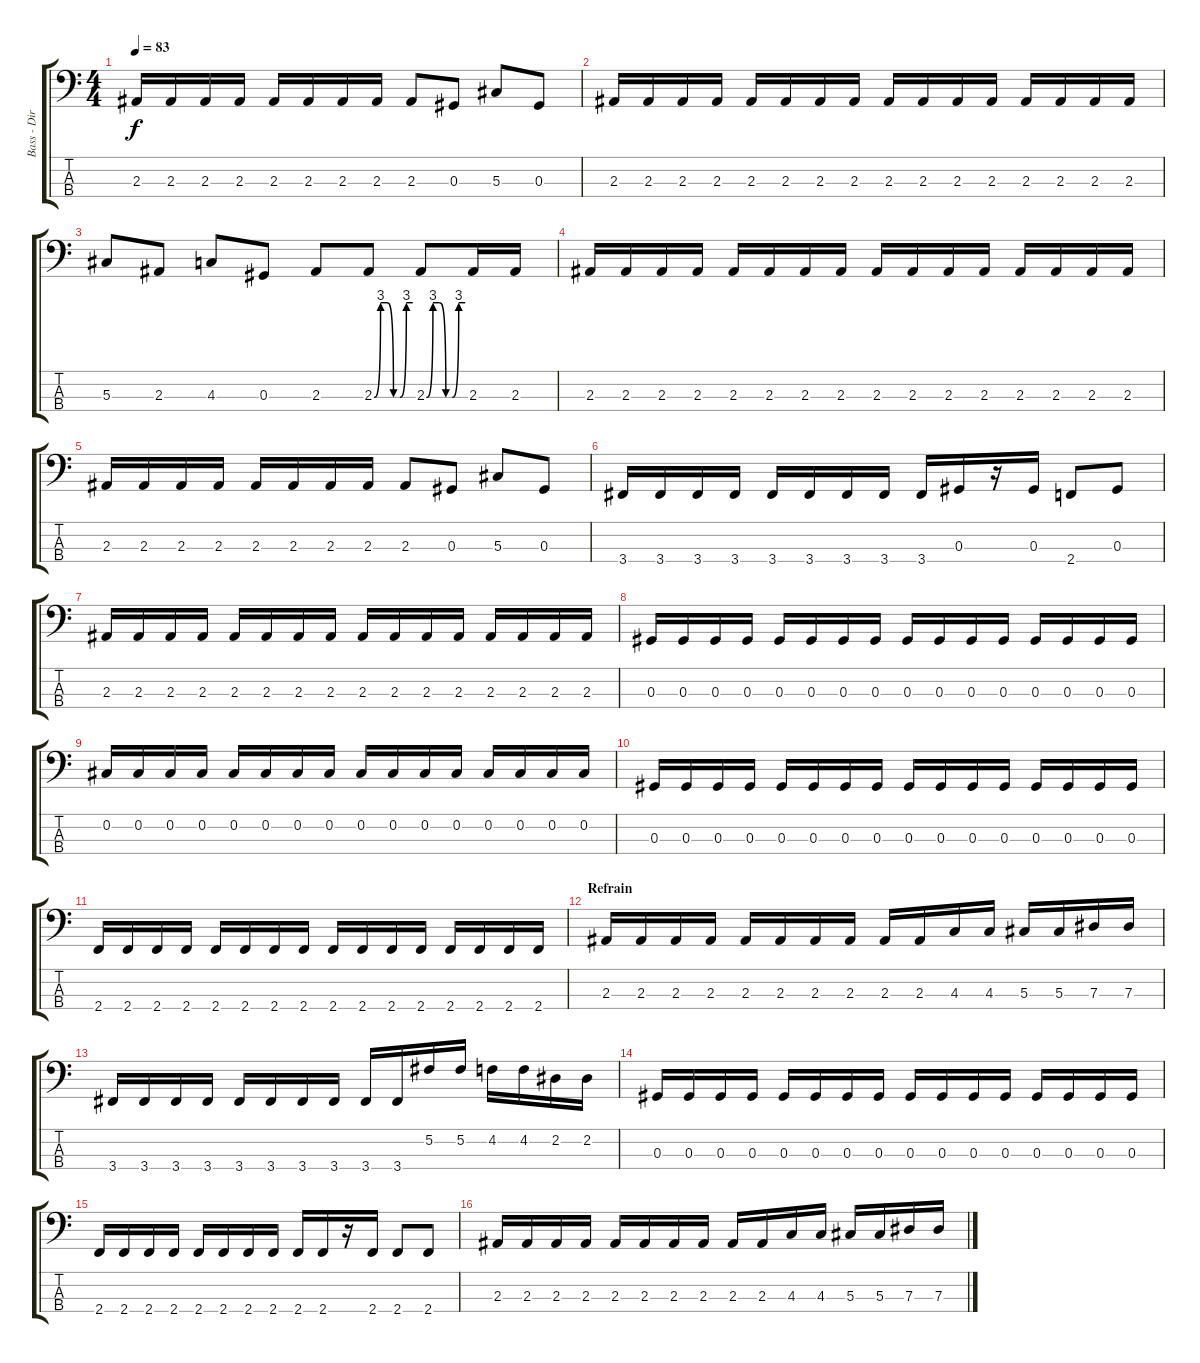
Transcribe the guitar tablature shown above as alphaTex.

\track ("Bass - Dirk Schlächter" "Bass - Dir") {instrument acousticguitarsteel}
\staff {score tabs}
\tuning (Gb2 Db2 Ab1 Eb1) {hide}
\ts (4 4)
\tempo 83
\clef f4
\ks c
2.3.16{dy f} 2.3.16 2.3.16 2.3.16 2.3.16 2.3.16 2.3.16 2.3.16 2.3.8 0.3.8 5.3.8 0.3.8 |
2.3.16 2.3.16 2.3.16 2.3.16 2.3.16 2.3.16 2.3.16 2.3.16 2.3.16 2.3.16 2.3.16 2.3.16 2.3.16 2.3.16 2.3.16 2.3.16 |
5.3.8 2.3.8 4.3.8 0.3.8 2.3.8 2.3{be (custom 0 0 10 12 20 12 30 0 40 0 50 12 60 12)}.8 2.3{be (custom 0 0 10 12 20 12 30 0 40 0 50 12 60 12)}.8 2.3.16 2.3.16 |
2.3.16 2.3.16 2.3.16 2.3.16 2.3.16 2.3.16 2.3.16 2.3.16 2.3.16 2.3.16 2.3.16 2.3.16 2.3.16 2.3.16 2.3.16 2.3.16 |
2.3.16 2.3.16 2.3.16 2.3.16 2.3.16 2.3.16 2.3.16 2.3.16 2.3.8 0.3.8 5.3.8 0.3.8 |
3.4.16 3.4.16 3.4.16 3.4.16 3.4.16 3.4.16 3.4.16 3.4.16 3.4.16 0.3.16 r.16 0.3.16 2.4.8 0.3.8 |
2.3.16 2.3.16 2.3.16 2.3.16 2.3.16 2.3.16 2.3.16 2.3.16 2.3.16 2.3.16 2.3.16 2.3.16 2.3.16 2.3.16 2.3.16 2.3.16 |
0.3.16 0.3.16 0.3.16 0.3.16 0.3.16 0.3.16 0.3.16 0.3.16 0.3.16 0.3.16 0.3.16 0.3.16 0.3.16 0.3.16 0.3.16 0.3.16 |
0.2.16 0.2.16 0.2.16 0.2.16 0.2.16 0.2.16 0.2.16 0.2.16 0.2.16 0.2.16 0.2.16 0.2.16 0.2.16 0.2.16 0.2.16 0.2.16 |
0.3.16 0.3.16 0.3.16 0.3.16 0.3.16 0.3.16 0.3.16 0.3.16 0.3.16 0.3.16 0.3.16 0.3.16 0.3.16 0.3.16 0.3.16 0.3.16 |
2.4.16 2.4.16 2.4.16 2.4.16 2.4.16 2.4.16 2.4.16 2.4.16 2.4.16 2.4.16 2.4.16 2.4.16 2.4.16 2.4.16 2.4.16 2.4.16 |
\section ("" "Refrain")
2.3.16 2.3.16 2.3.16 2.3.16 2.3.16 2.3.16 2.3.16 2.3.16 2.3.16 2.3.16 4.3.16 4.3.16 5.3.16 5.3.16 7.3.16 7.3.16 |
3.4.16 3.4.16 3.4.16 3.4.16 3.4.16 3.4.16 3.4.16 3.4.16 3.4.16 3.4.16 5.2.16 5.2.16 4.2.16 4.2.16 2.2.16 2.2.16 |
0.3.16 0.3.16 0.3.16 0.3.16 0.3.16 0.3.16 0.3.16 0.3.16 0.3.16 0.3.16 0.3.16 0.3.16 0.3.16 0.3.16 0.3.16 0.3.16 |
2.4.16 2.4.16 2.4.16 2.4.16 2.4.16 2.4.16 2.4.16 2.4.16 2.4.16 2.4.16 r.16 2.4.16 2.4.8 2.4.8 |
2.3.16 2.3.16 2.3.16 2.3.16 2.3.16 2.3.16 2.3.16 2.3.16 2.3.16 2.3.16 4.3.16 4.3.16 5.3.16 5.3.16 7.3.16 7.3.16
